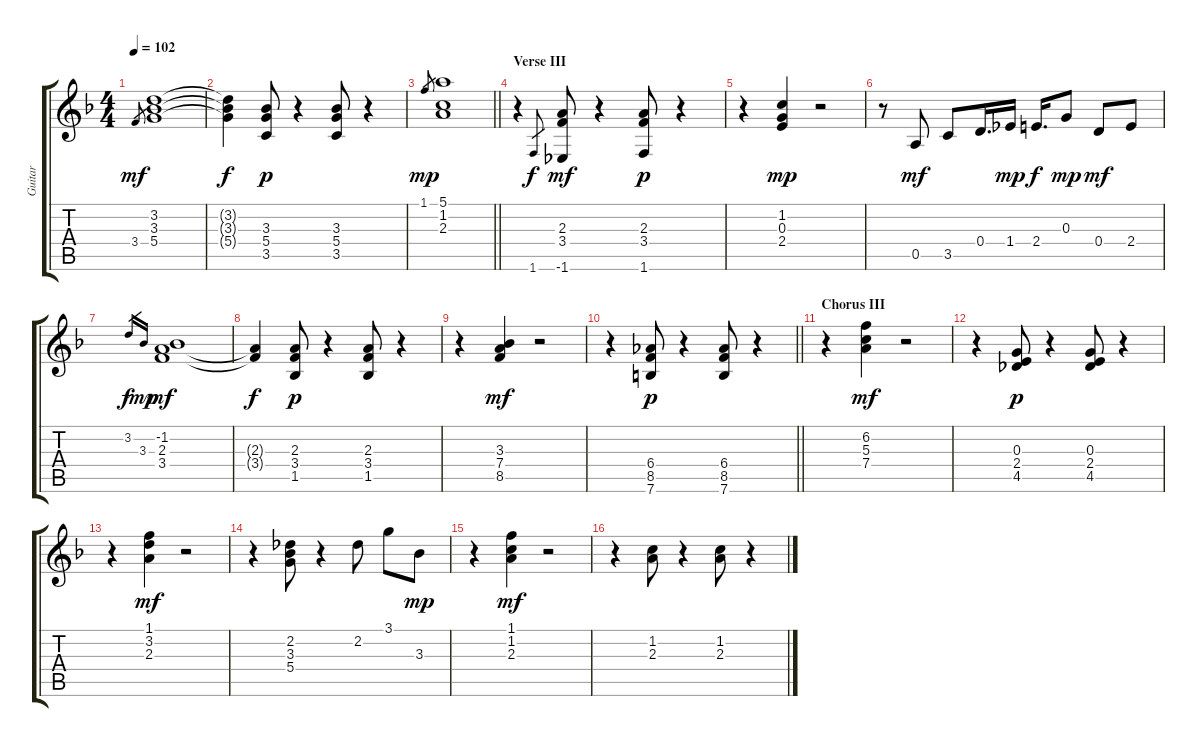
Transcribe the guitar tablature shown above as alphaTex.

\track ("Guitar  " "Guitar  ") {instrument electricguitarclean}
\staff {score tabs}
\tuning (E4 B3 G3 D3 A2 E2) {hide}
\ts (4 4)
\tempo 102
\clef g2
\ks f
3.4.8{gr dy mf} (3.2 3.3 5.4).1 |
(3.2{t} 3.3{t} 5.4{t}).4{dy f} (3.3 5.4 3.5).8{dy p} r.4 (3.3 5.4 3.5).8 r.4 |
\barLineRight lightlight
1.1.8{gr dy mp} (5.1 1.2 2.3).1 |
\section ("" "Verse III")
r.4 1.6.8{gr dy f} (2.3 3.4 -1.6).8{dy mf} r.4 (2.3 3.4 1.6).8{dy p} r.4 |
r.4 (1.2 0.3 2.4).4{dy mp} r.2 |
r.8 0.5.8{dy mf} 3.5.8 0.4.16{d} 1.4.16{dy mp} 2.4.16{d dy f} 0.3.8{dy mp} 0.4.8{dy mf} 2.4.8 |
3.2.16{gr dy f} 3.3.16{gr dy mp} (-1.2 2.3 3.4).1{dy mf} |
(2.3{t} 3.4{t}).4{dy f} (2.3 3.4 1.5).8{dy p} r.4 (2.3 3.4 1.5).8 r.4 |
r.4 (3.3 7.4 8.5).4{dy mf} r.2 |
\barLineRight lightlight
r.4 (6.4 8.5 7.6).8{dy p} r.4 (6.4 8.5 7.6).8 r.4 |
\section ("" "Chorus III")
r.4 (6.2 5.3 7.4).4{dy mf} r.2 |
r.4 (0.3 2.4 4.5).8{dy p} r.4 (0.3 2.4 4.5).8 r.4 |
r.4 (1.1 3.2 2.3).4{dy mf} r.2 |
r.4 (2.2 3.3 5.4).8 r.4 2.2.8 3.1.8 3.3.8{dy mp} |
r.4 (1.1 1.2 2.3).4{dy mf} r.2 |
r.4 (1.2 2.3).8 r.4 (1.2 2.3).8 r.4
